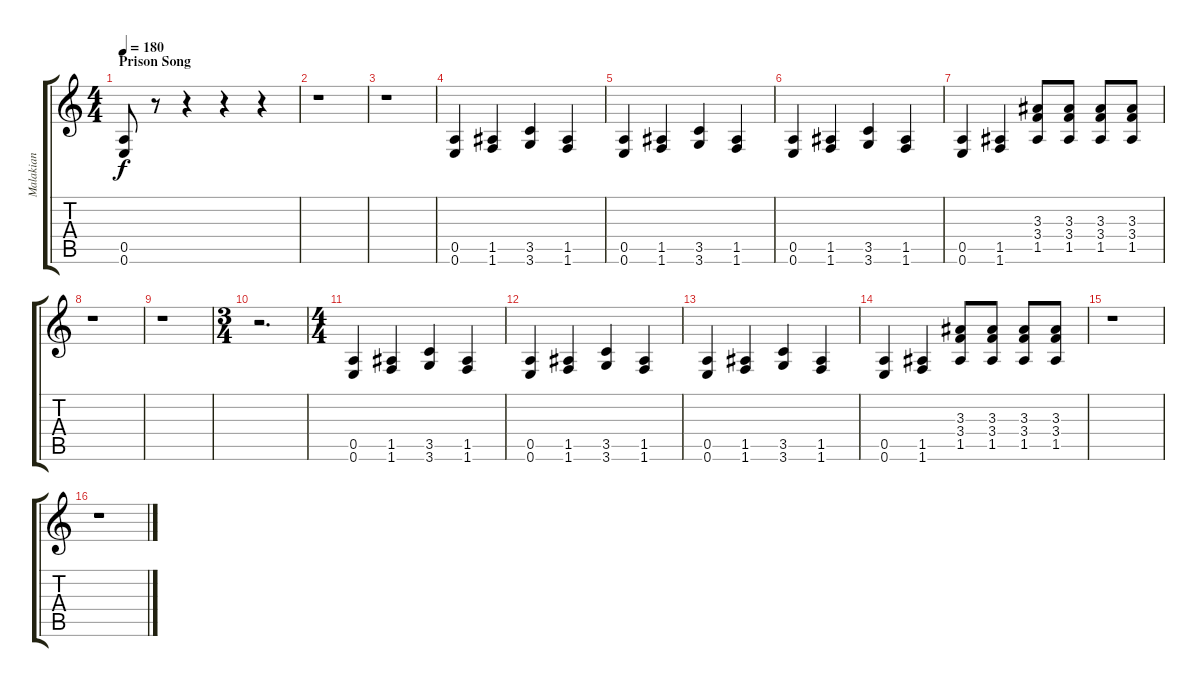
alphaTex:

\track ("Malakian" "Malakian") {instrument distortionguitar}
\staff {score tabs}
\tuning (E4 B3 G3 D3 A2 E2) {hide}
\ts (4 4)
\section ("" "Prison Song")
\tempo 180
\clef g2
\ks c
(0.5 0.6).8{dy f instrument distortionguitar} r.8 r.4 r.4 r.4 |
r.1 |
r.1 |
(0.5 0.6).4 (1.5 1.6).4 (3.5 3.6).4 (1.5 1.6).4 |
(0.5 0.6).4 (1.5 1.6).4 (3.5 3.6).4 (1.5 1.6).4 |
(0.5 0.6).4 (1.5 1.6).4 (3.5 3.6).4 (1.5 1.6).4 |
(0.5 0.6).4 (1.5 1.6).4 (3.3 3.4 1.5).8 (3.3 3.4 1.5).8 (3.3 3.4 1.5).8 (3.3 3.4 1.5).8 |
r.1 |
r.1 |
\ts (3 4)
r.2{d} |
\ts (4 4)
(0.5 0.6).4 (1.5 1.6).4 (3.5 3.6).4 (1.5 1.6).4 |
(0.5 0.6).4 (1.5 1.6).4 (3.5 3.6).4 (1.5 1.6).4 |
(0.5 0.6).4 (1.5 1.6).4 (3.5 3.6).4 (1.5 1.6).4 |
(0.5 0.6).4 (1.5 1.6).4 (3.3 3.4 1.5).8 (3.3 3.4 1.5).8 (3.3 3.4 1.5).8 (3.3 3.4 1.5).8 |
r.1 |
r.1
